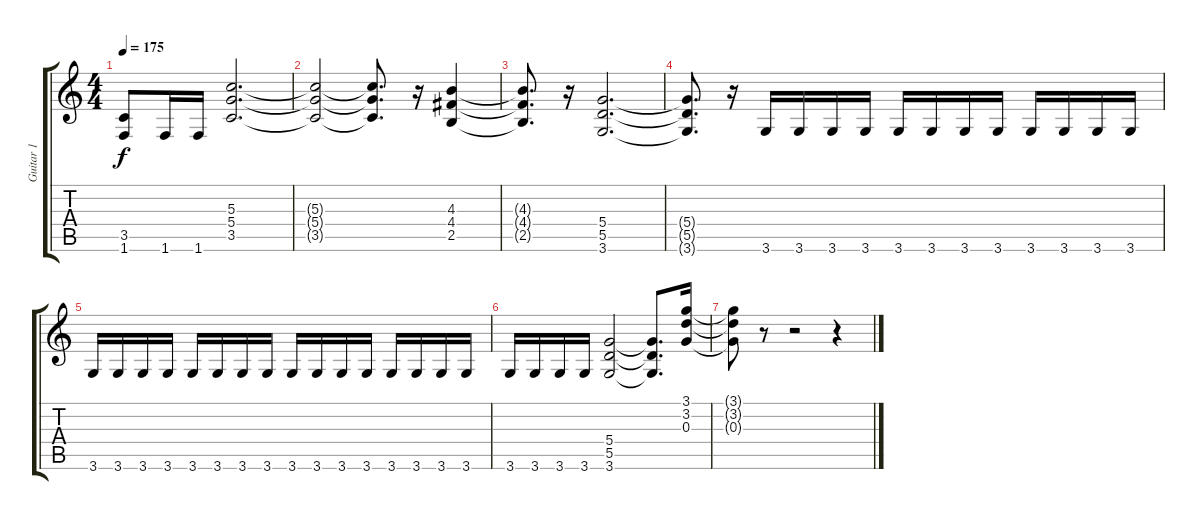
\track ("Guitar 1" "Guitar 1") {instrument distortionguitar}
\staff {score tabs}
\tuning (E4 B3 G3 D3 A2 E2) {hide}
\ts (4 4)
\tempo 175
\clef g2
\ks c
(3.5 1.6).8{dy f} 1.6.16 1.6.16 (5.3 5.4 3.5).2{d} |
(5.3{t} 5.4{t} 3.5{t}).2 (5.3{t} 5.4{t} 3.5{t}).8{d} r.16 (4.3 4.4 2.5).4 |
(4.3{t} 4.4{t} 2.5{t}).8{d} r.16 (5.4 5.5 3.6).2{d} |
(5.4{t} 5.5{t} 3.6{t}).8{d} r.16 3.6.16 3.6.16 3.6.16 3.6.16 3.6.16 3.6.16 3.6.16 3.6.16 3.6.16 3.6.16 3.6.16 3.6.16 |
3.6.16 3.6.16 3.6.16 3.6.16 3.6.16 3.6.16 3.6.16 3.6.16 3.6.16 3.6.16 3.6.16 3.6.16 3.6.16 3.6.16 3.6.16 3.6.16 |
3.6.16 3.6.16 3.6.16 3.6.16 (5.4 5.5 3.6).2 (5.4{t} 5.5{t} 3.6{t}).8{d} (3.1 3.2 0.3).16 |
(3.1{t} 3.2{t} 0.3{t}).8 r.8 r.2 r.4
